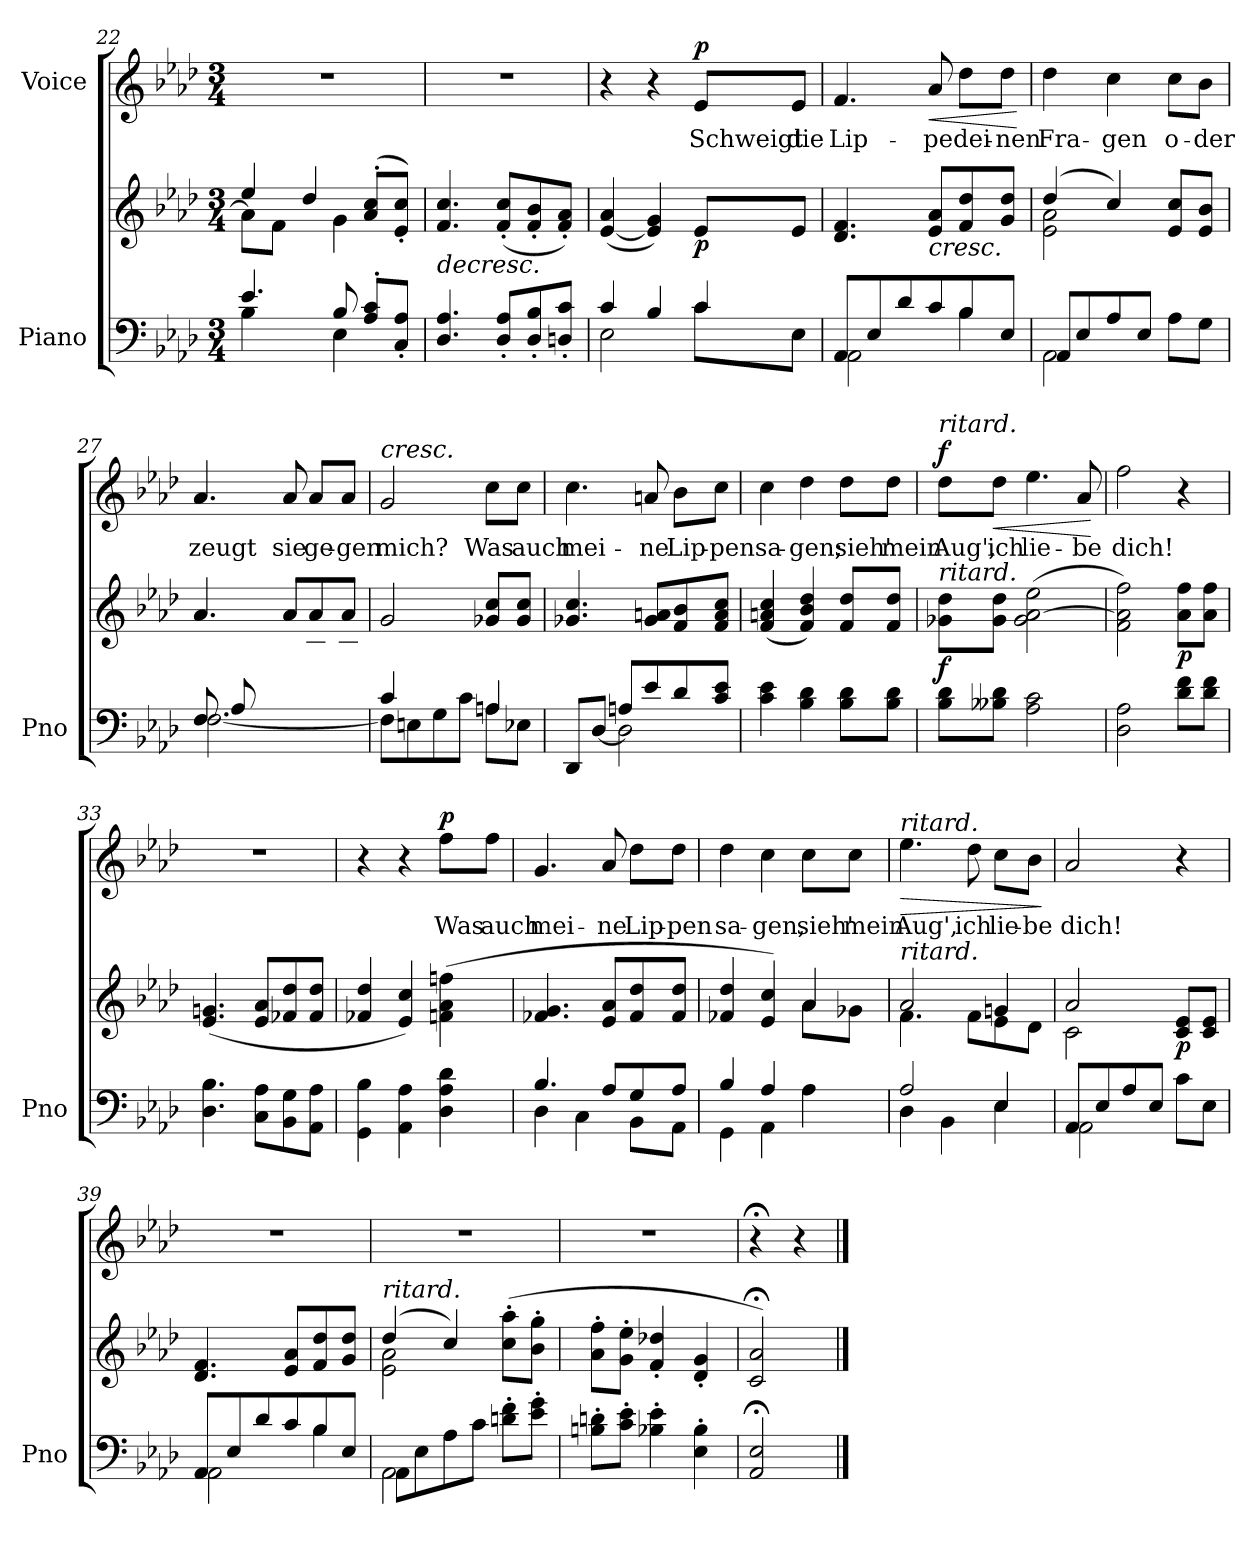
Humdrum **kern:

**kern	**kern	**dynam	**kern	**text	**dynam
*part2	*part2	*part2	*part1	*part1	*part1
*staff3	*staff2	*staff2/3	*staff1	*staff1	*staff1
*I"Piano	*	*	*I"Voice	*	*
*I'Pno	*	*	*	*	*
*clefF4	*clefG2	*	*clefG2	*	*
*k[b-e-a-d-]	*k[b-e-a-d-]	*	*k[b-e-a-d-]	*	*
*M3/4	*M3/4	*	*M3/4	*	*
=22	=22	=22	=22	=22	=22
*^	*^	*	*	*	*
4.e-/	4B-\	4ee-/	8a-\L]	.	2.r	.	.
.	.	.	8f\J	.	.	.	.
.	8ryy	4dd-/	8ryy	.	.	.	.
8B-/	4E-\	.	4g\	.	.	.	.
8A-/'< 8c/'<L	.	(8a-/' 8cc/'L	.	.	.	.	.
8C/'< 8A-/'<J	8ryy	8e-/' 8cc/'J)	8ryy	.	.	.	.
=23	=23	=23	=23	=23	=23	=23	=23
!	!	!	!	!LO:HP:b	!	!	!
*v	*v	*	*	*	*	*	*
*	*v	*v	*	*	*	*
4.D-/ 4.A-/	4.f/ 4.cc/	>	2.r	.	.
8D-/' 8A-/'L	(>8f/'> 8cc/'>L	.	.	.	.
8D-/' 8B-/'	8f/'> 8b-/'>	.	.	.	.
8Dn/' 8c/'J	8f/'> 8a-/'>J)	.	.	.	.
=24	=24	=24	=24	=24	=24
*^	*	*	*	*	*
4c/	2E-\	([4e-/ 4a-/	.	4r	.	.
4B-/	.	4e-/] 4g/)	.	4r	.	.
!	!	!	!LO:DY:b	!	!	!LO:DY:a
4c/	8c\L	8e-/L	p	8e-/L	Schweigt	p
.	8E-\J	8e-/J	.	8e-/J	die	.
=25	=25	=25	=25	=25	=25	=25
8AA-/L	2AA-\	4.d-/ 4.f/	.	4.f/	Lip-	.
8E-/	.	.	.	.	.	.
8d-/	.	.	.	.	.	.
!	!	!	!LO:HP:b	!	!	!LO:HP:b
8c/	.	8e-/ 8a-/L	<	8a-/	-pe	<
8B-/	4B-\	8f/ 8dd-/	.	8dd-\L	dei-	.
8E-/J	.	8g/ 8dd-/J	.	8dd-\J	-nen	.
*v	*v	*	*	*	*	*
.	.	]	.	.	[
=26	=26	=26	=26	=26	=26
*^	*^	*	*	*	*
2AA-\	8AA-/L	(4dd-/	2e-\ 2a-\	.	4dd-\	Fra-	.
.	8E-/	.	.	.	.	.	.
.	8A-/	4cc/)	.	.	4cc\	-gen	.
.	8E-/J	.	.	.	.	.	.
8A-\L	4ryy	8e-/ 8cc/L	4ryy	.	8cc\L	o-	.
8G\J	.	8e-/ 8b-/J	.	.	8b-\J	-der	.
=27	=27	=27	=27	=27	=27	=27	=27
8F/L	[2.F\	4.a-/	4ryy	.	4.a-/	zeugt	.
8A-/	.	.	.	.	.	.	.
2ryy	.	.	8e-\	.	.	.	.
.	.	8a-/L	8d-\	.	8a-/	sie	.
.	.	8a-/	8c\	.	8a-/L	ge-	.
.	.	8a-/J	8Bn\J	.	8a-/J	-gen	.
=28	=28	=28	=28	=28	=28	=28	=28
!	!	!	!	!	!LO:TX:a:i:t=cresc.	!	!
!	!	!LO:TX:a:i:t=cresc.	!	!	!	!	!
*	*	*v	*v	*	*	*	*
4c/	8F\L]	2g/	.	2g/	mich?	.
.	8En\	.	.	.	.	.
4ryy	8G\	.	.	.	.	.
.	8c\J	.	.	.	.	.
4An/	8A\L	8g-X/ 8cc/L	.	8cc\L	Was	.
.	8E-X\J	8g-/ 8cc/J	.	8cc\J	auch	.
=29	=29	=29	=29	=29	=29	=29
8DD-/L	4ryy	4.g-X/ 4.cc/	.	4.cc\	mei-	.
[8D-/J	.	.	.	.	.	.
8An/L	2D-\]	.	.	.	.	.
8e-/	.	8g-/ 8an/L	.	8an/	-ne	.
8d-/	.	8f/ 8b-/	.	8b-\L	Lip-	.
8c/ 8e-/J	.	8f/ 8a/ 8cc/J	.	8cc\J	-pen	.
*v	*v	*	*	*	*	*
=30	=30	=30	=30	=30	=30
4c\ 4e-\	(>4f/ 4an/ 4cc/	.	4cc\	sa-	.
4B-\ 4d-\	4f/ 4b-/ 4dd-/)	.	4dd-\	-gen;	.
8B-\ 8d-\L	8f/ 8dd-/L	.	8dd-\L	sieh'	.
8B-\ 8d-\J	8f/ 8dd-/J	.	8dd-\J	mein	.
=31	=31	=31	=31	=31	=31
!	!	!	!LO:TX:a:i:t=ritard.	!	!
!	!LO:TX:i:t=ritard.	!	!	!	!
!	!	!LO:DY:b	!	!	!LO:DY:a
8B-\ 8d-\L	8g-X\ 8dd-\L	f	8dd-\L	Aug',	f
!	!	!	!	!	!LO:HP:b
8B--X\ 8d-\J	8g-\ 8dd-\J	.	8dd-\J	ich	<
2A-\ 2c\	(>2g-\ [>2a-\ 2ee-\	.	4.ee-\	lie-	.
.	.	.	8a-/	-be	.
.	.	.	.	.	[
=32	=32	=32	=32	=32	=32
2D-\ 2A-\	2f\ 2a-\] 2ff\)	.	2ff\	dich!	.
!	!	!LO:DY:b	!	!	!
8d-\ 8f\L	8a-\ 8ff\L	p	4r	.	.
8d-\ 8f\J	8a-\ 8ff\J	.	.	.	.
=33	=33	=33	=33	=33	=33
4.D-\ 4.B-\	(<4.e-/ 4.gn/	.	2.r	.	.
8C\ 8A-\L	8e-/ 8a-/L	.	.	.	.
8BB-\ 8G\	8f-X/ 8dd-/	.	.	.	.
8AA-\ 8A-\J	8f-/ 8dd-/J	.	.	.	.
=34	=34	=34	=34	=34	=34
4GG\ 4B-\	4f-X/ 4dd-/	.	4r	.	.
4AA-\ 4A-\	4e-/ 4cc/)	.	4r	.	.
!	!	!	!	!	!LO:DY:a
4D-\ 4A-\ 4d-\	(4fn\ 4a-\ 4ffn\	.	8ff\L	Was	p
.	.	.	8ff\J	auch	.
=35	=35	=35	=35	=35	=35
*^	*	*	*	*	*
4.B-/	4D-\	4.f-X/ 4.g/	.	4.g/	mei-	.
.	4C\	.	.	.	.	.
8A-/L	.	8e-/ 8a-/L	.	8a-/	-ne	.
8G/	8BB-\L	8f-/ 8dd-/	.	8dd-\L	Lip-	.
8A-/J	8AA-\J	8f-/ 8dd-/J	.	8dd-\J	-pen	.
=36	=36	=36	=36	=36	=36	=36
*	*	*^	*	*	*	*
4B-/	4GG\	4f-X/ 4dd-/	2ryy	.	4dd-\	sa-	.
4A-/	4AA-\	4e-/ 4cc/)	.	.	4cc\	-gen,	.
4ryy	4A-\	4a-/	8a-\L	.	8cc\L	sieh'	.
.	.	.	8g-X\J	.	8cc\J	mein	.
=37	=37	=37	=37	=37	=37	=37	=37
!	!	!	!	!	!LO:TX:a:i:t=ritard.	!	!
!	!	!LO:TX:i:t=ritard.	!	!	!	!	!
!	!	!	!	!	!	!	!LO:HP:b
2A-/	4D-\	2a-/	4.f\	.	4.ee-\	Aug',	>
.	4BB-\	.	.	.	.	.	.
.	.	.	8f\L	.	8dd-\	ich	.
4E-/	4E-\	4gn/	8e-\	.	8cc\L	lie-	.
.	.	.	8d-\J	.	8b-\J	-be	.
*v	*v	*	*	*	*	*	*
*	*v	*v	*	*	*	*
.	.	[	.	.	]
=38	=38	=38	=38	=38	=38
*^	*^	*	*	*	*
8AA-/L	2AA-\	2a-/	2c\	.	2a-/	dich!	.
8E-/	.	.	.	.	.	.	.
8A-/	.	.	.	.	.	.	.
8E-/J	.	.	.	.	.	.	.
!	!	!	!	!LO:DY:b	!	!	!
4ryy	8c\L	8c/ 8e-/L	4ryy	p	4r	.	.
.	8E-\J	8c/ 8e-/J	.	.	.	.	.
*	*	*v	*v	*	*	*	*
=39	=39	=39	=39	=39	=39	=39
8AA-/L	2AA-\	4.d-/ 4.f/	.	2.r	.	.
8E-/	.	.	.	.	.	.
8d-/	.	.	.	.	.	.
8c/	.	8e-/ 8a-/L	.	.	.	.
8B-/	4B-\	8f/ 8dd-/	.	.	.	.
8E-/J	.	8g/ 8dd-/J	.	.	.	.
=40	=40	=40	=40	=40	=40	=40
*	*	*^	*	*	*	*
!	!	!LO:TX:i:t=ritard.	!	!	!	!	!
2AA-\	8AA-\L	(4dd-/	2e-\ 2a-\	.	2.r	.	.
.	8E-\	.	.	.	.	.	.
.	8A-\	4cc/)	.	.	.	.	.
.	8c\J	.	.	.	.	.	.
8dn\'> 8f\'>L	4ryy	4ryy	(>8cc\'> 8aa-\'>L	.	.	.	.
8e-\'> 8g\'>J	.	.	8b-\'> 8gg\'>J	.	.	.	.
*v	*v	*	*	*	*	*	*
*	*v	*v	*	*	*	*
=41	=41	=41	=41	=41	=41
8Bn\' 8dn\'L	8a-\' 8ff\'L	.	2.r	.	.
8c\' 8e-\'J	8g\' 8ee-\'J	.	.	.	.
4B-X\' 4e-\'	4f/' 4dd-X/'	.	.	.	.
4E-\' 4B-\'	4d-/' 4g/'	.	.	.	.
=42	=42	=42	=42	=42	=42
2AA-/;< 2E-/;<	2c/;< 2a-/;<)	.	4r;<	.	.
.	.	.	4r	.	.
==	==	==	==	==	==
*-	*-	*-	*-	*-	*-
